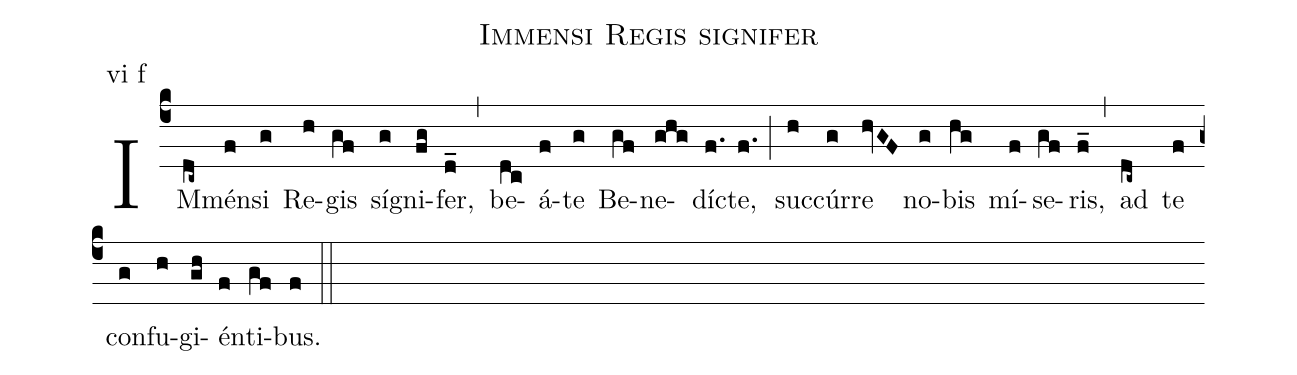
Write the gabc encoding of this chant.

name: Immensi Regis signifer;
annotation: vi f;
mode: 6;
%%
(c4)
IM(dc~)mén(f)si(g) Re(h)gis(gf) sí(g)gni(fg)fer,(d_) (,)
be(dc)á(f)te(g) Be(gf)ne(ghg)díc(f.)te,(f.) (;)
suc(h)cúr(g)re(hvGF) no(g)bis(hg) mí(f)se(gf)ris,(f_) (,)
ad(dc~) te(f) con(g)fu(h)gi(gh)én(f)ti(gf)bus.(f) (::)
